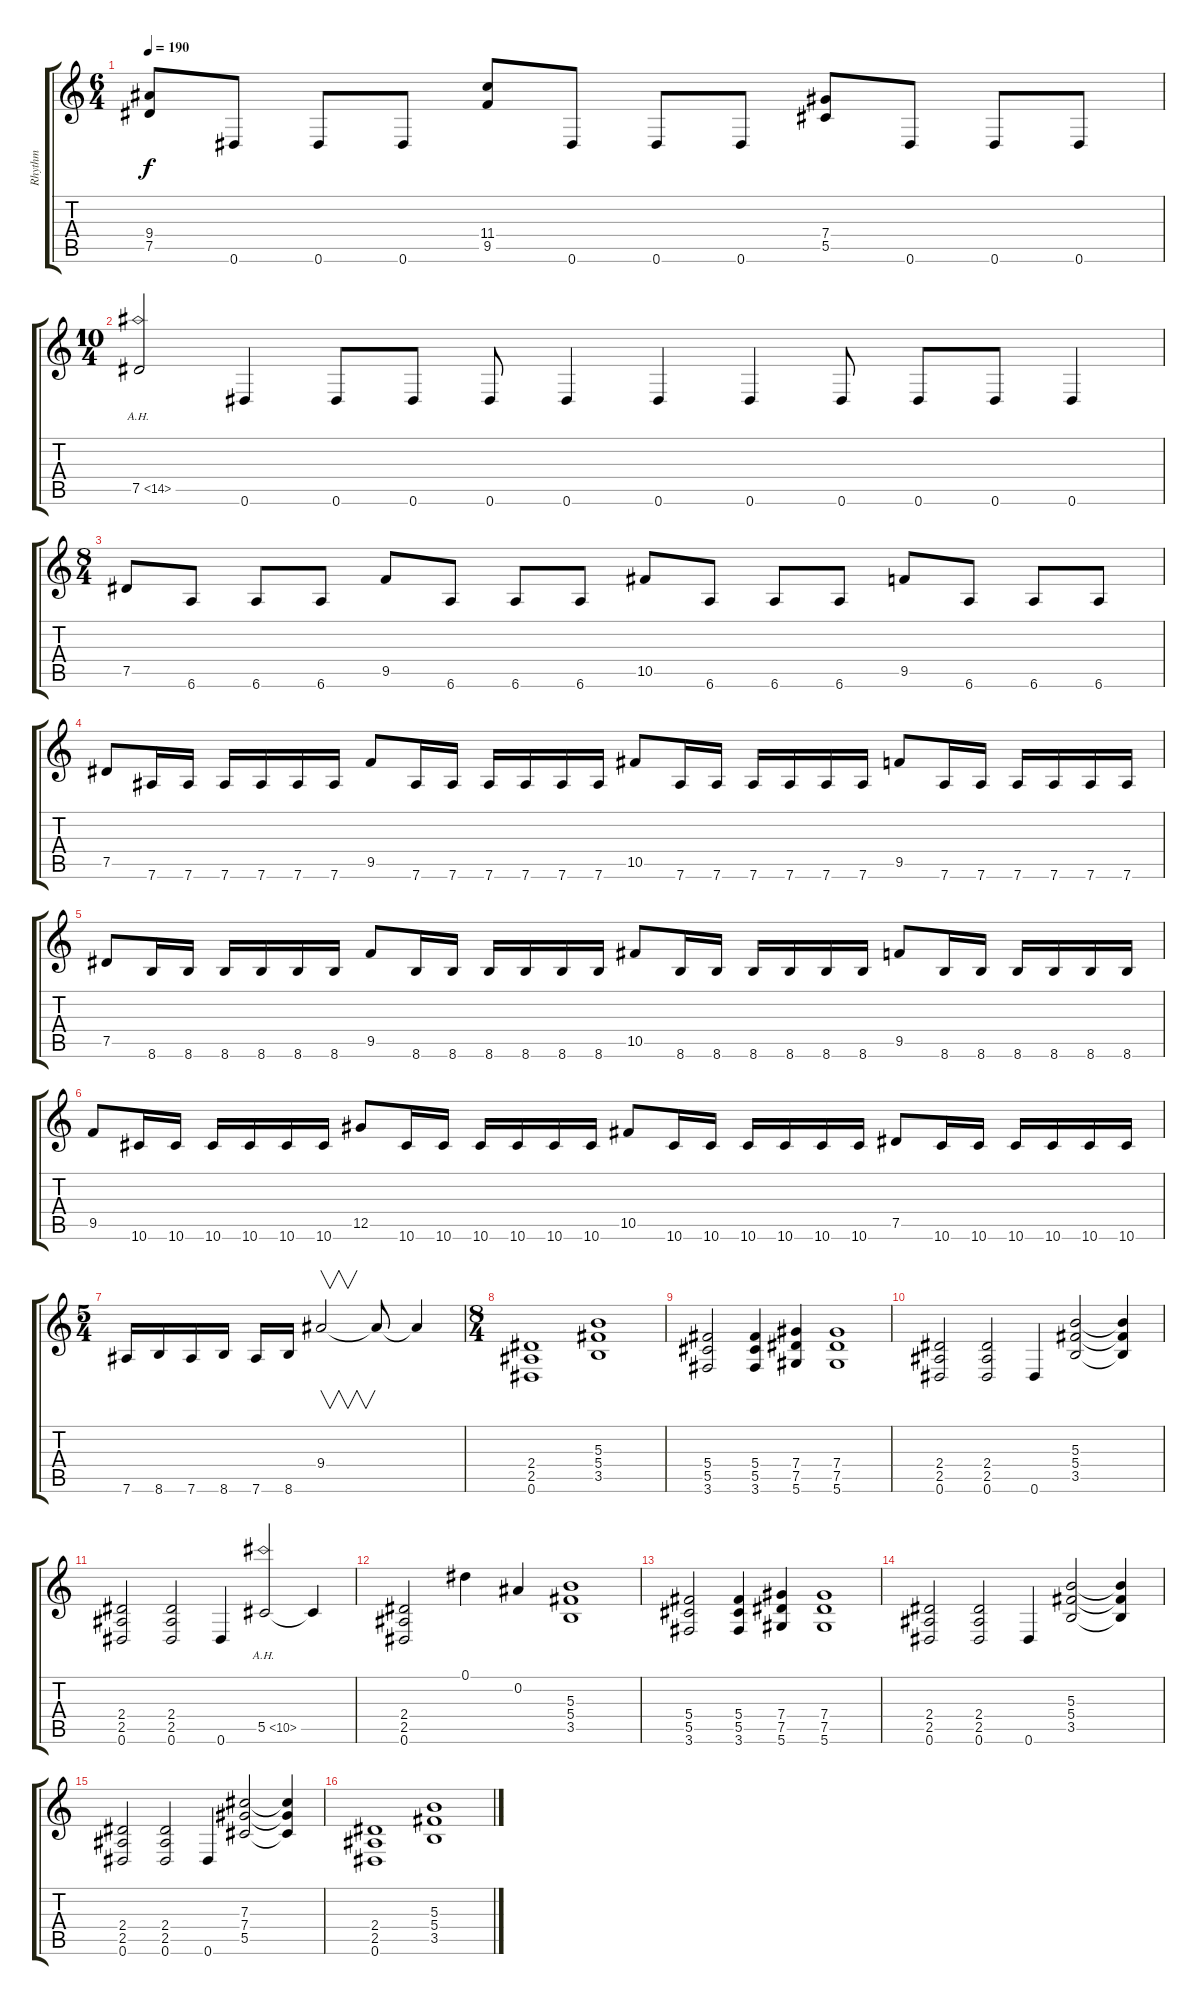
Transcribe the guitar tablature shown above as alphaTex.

\track ("Rhythm" "Rhythm") {instrument distortionguitar}
\staff {score tabs}
\tuning (Eb4 Bb3 Gb3 Db3 Ab2 Eb2) {hide}
\ts (6 4)
\tempo 190
\clef g2
\ks c
(9.4 7.5).8{dy f} 0.6.8 0.6.8 0.6.8 (11.4 9.5).8 0.6.8 0.6.8 0.6.8 (7.4 5.5).8 0.6.8 0.6.8 0.6.8 |
\ts (10 4)
7.5{ah 7}.2 0.6.4 0.6.8 0.6.8 0.6.8 0.6.4 0.6.4 0.6.4 0.6.8 0.6.8 0.6.8 0.6.4 |
\ts (8 4)
7.5.8 6.6.8 6.6.8 6.6.8 9.5.8 6.6.8 6.6.8 6.6.8 10.5.8 6.6.8 6.6.8 6.6.8 9.5.8 6.6.8 6.6.8 6.6.8 |
7.5.8 7.6.16 7.6.16 7.6.16 7.6.16 7.6.16 7.6.16 9.5.8 7.6.16 7.6.16 7.6.16 7.6.16 7.6.16 7.6.16 10.5.8 7.6.16 7.6.16 7.6.16 7.6.16 7.6.16 7.6.16 9.5.8 7.6.16 7.6.16 7.6.16 7.6.16 7.6.16 7.6.16 |
7.5.8 8.6.16 8.6.16 8.6.16 8.6.16 8.6.16 8.6.16 9.5.8 8.6.16 8.6.16 8.6.16 8.6.16 8.6.16 8.6.16 10.5.8 8.6.16 8.6.16 8.6.16 8.6.16 8.6.16 8.6.16 9.5.8 8.6.16 8.6.16 8.6.16 8.6.16 8.6.16 8.6.16 |
9.5.8 10.6.16 10.6.16 10.6.16 10.6.16 10.6.16 10.6.16 12.5.8 10.6.16 10.6.16 10.6.16 10.6.16 10.6.16 10.6.16 10.5.8 10.6.16 10.6.16 10.6.16 10.6.16 10.6.16 10.6.16 7.5.8 10.6.16 10.6.16 10.6.16 10.6.16 10.6.16 10.6.16 |
\ts (5 4)
7.6.16 8.6.16 7.6.16 8.6.16 7.6.16 8.6.16 9.4.2{v} 9.4{t}.8 9.4{t}.4 |
\ts (8 4)
(2.4 2.5 0.6).1 (5.3 5.4 3.5).1 |
(5.4 5.5 3.6).2 (5.4 5.5 3.6).4 (7.4 7.5 5.6).4 (7.4 7.5 5.6).1 |
(2.4 2.5 0.6).2 (2.4 2.5 0.6).2 0.6.4 (5.3 5.4 3.5).2 (5.3{t} 5.4{t} 3.5{t}).4 |
(2.4 2.5 0.6).2 (2.4 2.5 0.6).2 0.6.4 5.5{ah 5}.2 5.5{t}.4 |
(2.4 2.5 0.6).2 0.1.4 0.2.4 (5.3 5.4 3.5).1 |
(5.4 5.5 3.6).2 (5.4 5.5 3.6).4 (7.4 7.5 5.6).4 (7.4 7.5 5.6).1 |
(2.4 2.5 0.6).2 (2.4 2.5 0.6).2 0.6.4 (5.3 5.4 3.5).2 (5.3{t} 5.4{t} 3.5{t}).4 |
(2.4 2.5 0.6).2 (2.4 2.5 0.6).2 0.6.4 (7.3 7.4 5.5).2 (7.3{t} 7.4{t} 5.5{t}).4 |
(2.4 2.5 0.6).1 (5.3 5.4 3.5).1
